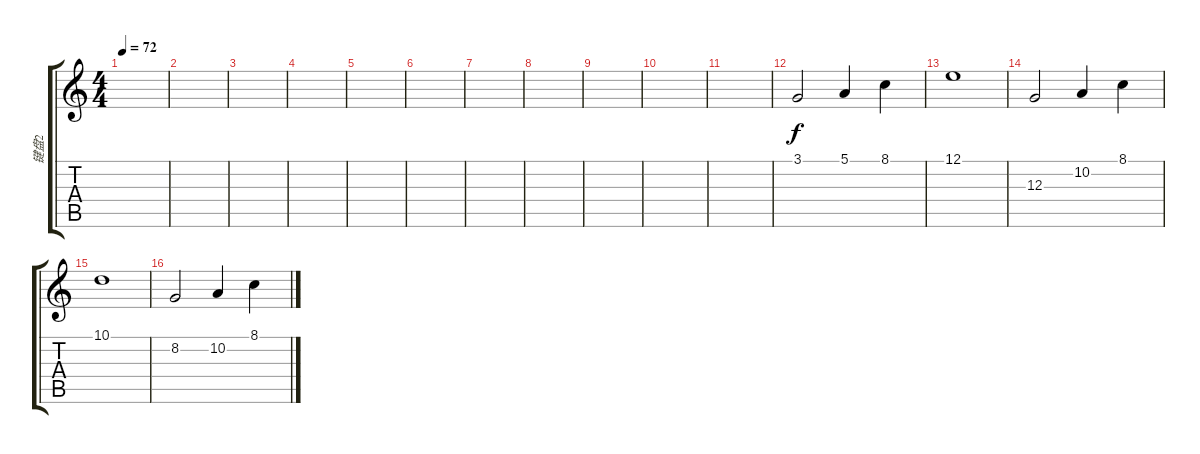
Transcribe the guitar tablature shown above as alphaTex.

\track ("键盘2" "键盘2") {instrument panflute}
\staff {score tabs}
\tuning (E4 B3 G3 D3 A2 E2) {hide}
\ts (4 4)
\tempo 72
\clef g2
\ks c
|
|
|
|
|
|
|
|
|
|
|
3.1.2 5.1.4 8.1.4 |
12.1.1 |
12.3.2 10.2.4 8.1.4 |
10.1.1 |
8.2.2{txt ""} 10.2.4 8.1.4
